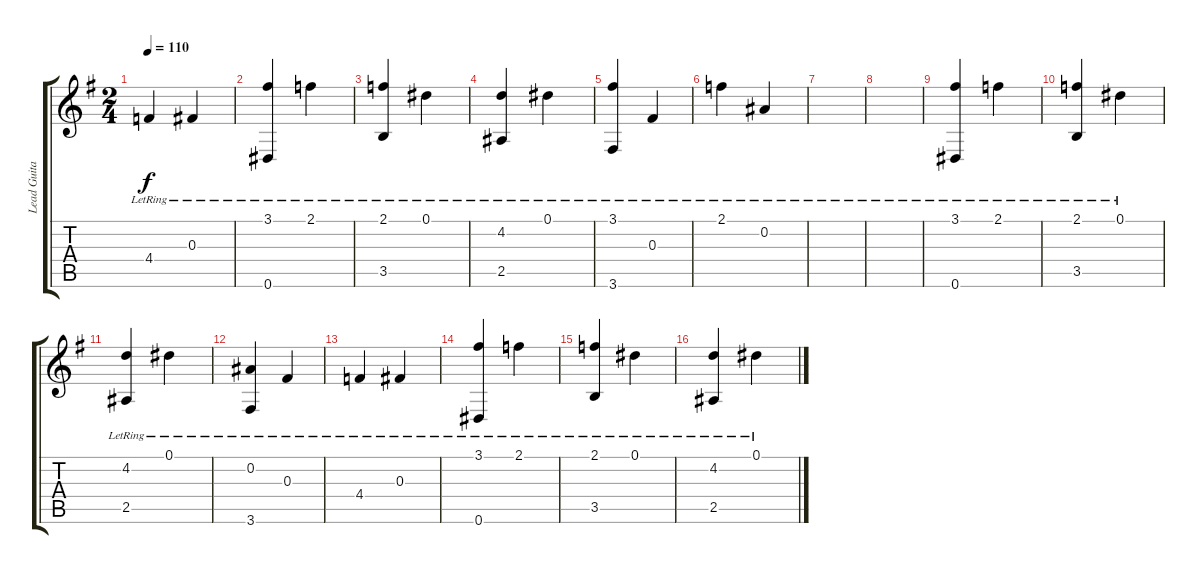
\track ("Lead Guitar Riff" "Lead Guita") {instrument acousticguitarnylon}
\staff {score tabs}
\tuning (Eb4 Bb3 Gb3 Db3 Ab2 Eb2) {hide}
\ts (2 4)
\tempo 110
\clef g2
\ks g
4.4{lr}.4{dy f} 0.3{lr}.4 |
(3.1{lr} 0.6{lr}).4 2.1{lr}.4 |
(2.1{lr} 3.5{lr}).4 0.1{lr}.4 |
(4.2{lr} 2.5{lr}).4 0.1{lr}.4 |
(3.1{lr} 3.6{lr}).4 0.3{lr}.4 |
2.1{lr}.4 0.2{lr}.4 |
|
|
(3.1{lr} 0.6{lr}).4 2.1{lr}.4 |
(2.1{lr} 3.5{lr}).4 0.1{lr}.4 |
(4.2{lr} 2.5{lr}).4 0.1{lr}.4 |
(0.2{lr} 3.6{lr}).4 0.3{lr}.4 |
4.4{lr}.4 0.3{lr}.4 |
(3.1{lr} 0.6{lr}).4 2.1{lr}.4 |
(2.1{lr} 3.5{lr}).4 0.1{lr}.4 |
(4.2{lr} 2.5{lr}).4 0.1{lr}.4
